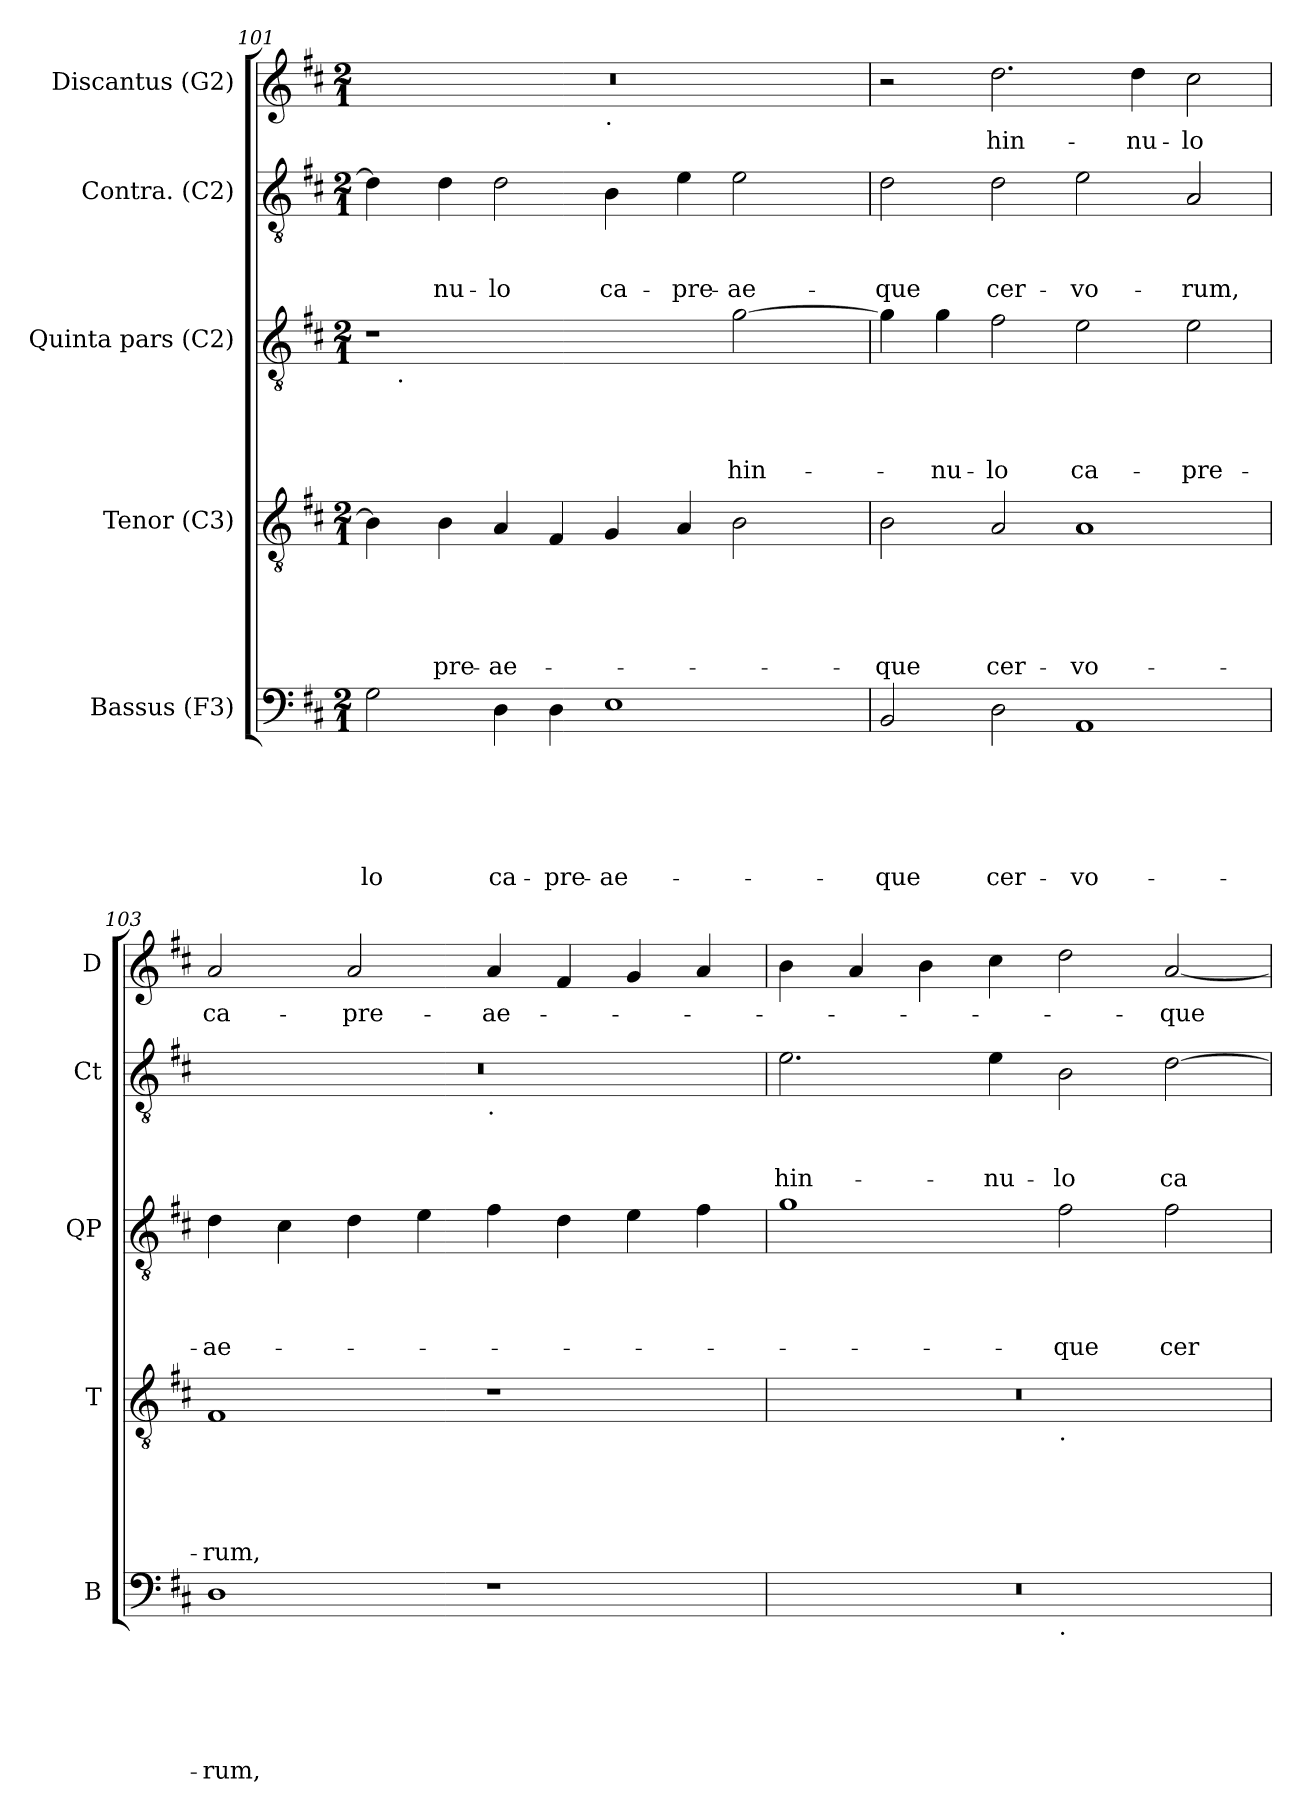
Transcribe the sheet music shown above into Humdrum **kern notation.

**kern	**text	**text	**text	**text	**text	**text	**kern	**text	**text	**text	**text	**text	**kern	**text	**text	**text	**text	**kern	**text	**text	**text	**kern	**text
*part5	*part5	*part5	*part5	*part5	*part5	*part5	*part4	*part4	*part4	*part4	*part4	*part4	*part3	*part3	*part3	*part3	*part3	*part2	*part2	*part2	*part2	*part1	*part1
*staff5	*staff5	*staff5	*staff5	*staff5	*staff5	*staff5	*staff4	*staff4	*staff4	*staff4	*staff4	*staff4	*staff3	*staff3	*staff3	*staff3	*staff3	*staff2	*staff2	*staff2	*staff2	*staff1	*staff1
*I"Bassus (F3)	*	*	*	*	*	*	*I"Tenor (C3)	*	*	*	*	*	*I"Quinta pars (C2)	*	*	*	*	*I"Contra. (C2)	*	*	*	*I"Discantus (G2)	*
*I'B	*	*	*	*	*	*	*I'T	*	*	*	*	*	*I'QP	*	*	*	*	*I'Ct	*	*	*	*I'D	*
*clefF4	*	*	*	*	*	*	*clefGv2	*	*	*	*	*	*clefGv2	*	*	*	*	*clefGv2	*	*	*	*clefG2	*
*k[f#c#]	*	*	*	*	*	*	*k[f#c#]	*	*	*	*	*	*k[f#c#]	*	*	*	*	*k[f#c#]	*	*	*	*k[f#c#]	*
*D:	*	*	*	*	*	*	*D:	*	*	*	*	*	*D:	*	*	*	*	*D:	*	*	*	*D:	*
*M2/1	*	*	*	*	*	*	*M2/1	*	*	*	*	*	*M2/1	*	*	*	*	*M2/1	*	*	*	*M2/1	*
=101	=101	=101	=101	=101	=101	=101	=101	=101	=101	=101	=101	=101	=101	=101	=101	=101	=101	=101	=101	=101	=101	=101	=101
!	!	!	!	!	!	!LO:LY:b	!	!	!	!	!	!	!	!	!	!	!	!	!	!	!	!	!
*	*	*	*	*	*	*	*	*	*	*	*	*	*^	*	*	*	*	*	*	*	*	*^	*
2G\	.	.	.	.	.	-lo	4B\]	.	.	.	.	.	1r	16.ryy	.	.	.	.	4d\]	.	.	.	0r	1ryy	.
!	!	!	!	!	!	!	!	!	!	!	!	!	!	!LO:TX:b:t=.	!	!	!	!	!	!	!	!	!	!	!
.	.	.	.	.	.	.	.	.	.	.	.	.	.	1ryy	.	.	.	.	.	.	.	.	.	.	.
!	!	!	!	!	!	!	!	!	!	!	!	!LO:LY:b	!	!	!	!	!	!	!	!	!	!LO:LY:b	!	!	!
.	.	.	.	.	.	.	4B\	.	.	.	.	-pre-	.	.	.	.	.	.	4d\	.	.	-nu-	.	.	.
!	!	!	!	!	!	!LO:LY:b	!	!	!	!	!	!LO:LY:b	!	!	!	!	!	!	!	!	!	!LO:LY:b:rj	!	!	!
4D\	.	.	.	.	.	ca-	4A/	.	.	.	.	-ae-	.	.	.	.	.	.	2d\	.	.	-lo	.	.	.
!	!	!	!	!	!	!LO:LY:b	!	!	!	!	!	!	!	!	!	!	!	!	!	!	!	!	!	!	!
4D\	.	.	.	.	.	-pre-	4F#/	.	.	.	.	.	.	.	.	.	.	.	.	.	.	.	.	.	.
!	!	!	!	!	!	!	!	!	!	!	!	!	!	!	!	!	!	!	!	!	!	!	!	!LO:TX:b:t=.	!
!	!	!	!	!	!	!LO:LY:b:rj	!	!	!	!	!	!	!	!	!	!	!	!	!	!	!	!LO:LY:b	!	!	!
1E	.	.	.	.	.	-ae-	4G/	.	.	.	.	.	2ryy	.	.	.	.	.	4B\	.	.	ca-	.	1ryy	.
.	.	.	.	.	.	.	.	.	.	.	.	.	.	2ryy	.	.	.	.	.	.	.	.	.	.	.
!	!	!	!	!	!	!	!	!	!	!	!	!	!	!	!	!	!	!	!	!	!	!LO:LY:b	!	!	!
.	.	.	.	.	.	.	4A/	.	.	.	.	.	.	.	.	.	.	.	4e\	.	.	-pre-	.	.	.
!	!	!	!	!	!	!	!	!	!	!	!	!	!	!	!	!	!	!LO:LY:b	!	!	!	!LO:LY:b:rj	!	!	!
.	.	.	.	.	.	.	2B\	.	.	.	.	.	[<2g\	.	.	.	.	hin-	2e\	.	.	-ae-	.	.	.
.	.	.	.	.	.	.	.	.	.	.	.	.	.	4ryy	.	.	.	.	.	.	.	.	.	.	.
.	.	.	.	.	.	.	.	.	.	.	.	.	.	8ryy	.	.	.	.	.	.	.	.	.	.	.
.	.	.	.	.	.	.	.	.	.	.	.	.	.	32ryy	.	.	.	.	.	.	.	.	.	.	.
!!LO:LB:g=z
=102	=102	=102	=102	=102	=102	=102	=102	=102	=102	=102	=102	=102	=102	=102	=102	=102	=102	=102	=102	=102	=102	=102	=102	=102	=102
!	!	!	!	!	!	!LO:LY:b	!	!	!	!	!	!LO:LY:b	!	!	!	!	!	!	!	!	!	!LO:LY:b	!	!	!
*	*	*	*	*	*	*	*	*	*	*	*	*	*v	*v	*	*	*	*	*	*	*	*	*v	*v	*
2BB/	.	.	.	.	.	-que	2B\	.	.	.	.	-que	4g\]	.	.	.	.	2d\	.	.	-que	2r	.
!	!	!	!	!	!	!	!	!	!	!	!	!	!	!	!	!	!LO:LY:b	!	!	!	!	!	!
.	.	.	.	.	.	.	.	.	.	.	.	.	4g\	.	.	.	-nu-	.	.	.	.	.	.
!	!	!	!	!	!	!LO:LY:b	!	!	!	!	!	!LO:LY:b	!	!	!	!	!LO:LY:b	!	!	!	!LO:LY:b	!	!LO:LY:b
2D\	.	.	.	.	.	cer-	2A/	.	.	.	.	cer-	2f#\	.	.	.	-lo	2d\	.	.	cer-	2.dd\	hin-
!	!	!	!	!	!	!LO:LY:b	!	!	!	!	!	!LO:LY:b	!	!	!	!	!LO:LY:b	!	!	!	!LO:LY:b	!	!
1AA	.	.	.	.	.	-vo-	1A	.	.	.	.	-vo-	2e\	.	.	.	ca-	2e\	.	.	-vo-	.	.
!	!	!	!	!	!	!	!	!	!	!	!	!	!	!	!	!	!	!	!	!	!	!	!LO:LY:b
.	.	.	.	.	.	.	.	.	.	.	.	.	.	.	.	.	.	.	.	.	.	4dd\	-nu-
!	!	!	!	!	!	!	!	!	!	!	!	!	!	!	!	!	!LO:LY:b	!	!	!	!LO:LY:b	!	!LO:LY:b
.	.	.	.	.	.	.	.	.	.	.	.	.	2e\	.	.	.	-pre-	2A/	.	.	-rum,	2cc#\	-lo
=103	=103	=103	=103	=103	=103	=103	=103	=103	=103	=103	=103	=103	=103	=103	=103	=103	=103	=103	=103	=103	=103	=103	=103
!	!	!	!	!	!	!LO:LY:b	!	!	!	!	!	!LO:LY:b	!	!	!	!	!LO:LY:b	!	!	!	!	!	!LO:LY:b
*	*	*	*	*	*	*	*	*	*	*	*	*	*	*	*	*	*	*^	*	*	*	*	*
1D	.	.	.	.	.	-rum,	1F#	.	.	.	.	-rum,	4d\	.	.	.	-ae-	0r	1ryy	.	.	.	2a/	ca-
.	.	.	.	.	.	.	.	.	.	.	.	.	4c#\	.	.	.	.	.	.	.	.	.	.	.
!	!	!	!	!	!	!	!	!	!	!	!	!	!	!	!	!	!	!	!	!	!	!	!	!LO:LY:b
.	.	.	.	.	.	.	.	.	.	.	.	.	4d\	.	.	.	.	.	.	.	.	.	2a/	-pre-
.	.	.	.	.	.	.	.	.	.	.	.	.	4e\	.	.	.	.	.	.	.	.	.	.	.
!	!	!	!	!	!	!	!	!	!	!	!	!	!	!	!	!	!	!	!LO:TX:b:t=.	!	!	!	!	!
!	!	!	!	!	!	!	!	!	!	!	!	!	!	!	!	!	!	!	!	!	!	!	!	!LO:LY:b
1r	.	.	.	.	.	.	1r	.	.	.	.	.	4f#\	.	.	.	.	.	1ryy	.	.	.	4a/	-ae-
.	.	.	.	.	.	.	.	.	.	.	.	.	4d\	.	.	.	.	.	.	.	.	.	4f#/	.
.	.	.	.	.	.	.	.	.	.	.	.	.	4e\	.	.	.	.	.	.	.	.	.	4g/	.
.	.	.	.	.	.	.	.	.	.	.	.	.	4f#\	.	.	.	.	.	.	.	.	.	4a/	.
=104	=104	=104	=104	=104	=104	=104	=104	=104	=104	=104	=104	=104	=104	=104	=104	=104	=104	=104	=104	=104	=104	=104	=104	=104
!	!	!	!	!	!	!	!	!	!	!	!	!	!	!	!	!	!	!	!	!	!	!LO:LY:b	!	!
*^	*	*	*	*	*	*	*^	*	*	*	*	*	*	*	*	*	*	*v	*v	*	*	*	*	*
0r	1ryy	.	.	.	.	.	.	0r	1ryy	.	.	.	.	.	1g	.	.	.	.	2.e\	.	.	hin-	4b\	.
.	.	.	.	.	.	.	.	.	.	.	.	.	.	.	.	.	.	.	.	.	.	.	.	4a/	.
.	.	.	.	.	.	.	.	.	.	.	.	.	.	.	.	.	.	.	.	.	.	.	.	4b\	.
!	!	!	!	!	!	!	!	!	!	!	!	!	!	!	!	!	!	!	!	!	!	!	!LO:LY:b	!	!
.	.	.	.	.	.	.	.	.	.	.	.	.	.	.	.	.	.	.	.	4e\	.	.	-nu-	4cc#\	.
!	!	!	!	!	!	!	!	!	!LO:TX:b:t=.	!	!	!	!	!	!	!	!	!	!	!	!	!	!	!	!
!	!LO:TX:b:t=.	!	!	!	!	!	!	!	!	!	!	!	!	!	!	!	!	!	!	!	!	!	!	!	!
!	!	!	!	!	!	!	!	!	!	!	!	!	!	!	!	!	!	!	!LO:LY:b	!	!	!	!LO:LY:b	!	!
.	1ryy	.	.	.	.	.	.	.	1ryy	.	.	.	.	.	2f#\	.	.	.	-que	2B\	.	.	-lo	2dd\	.
!	!	!	!	!	!	!	!	!	!	!	!	!	!	!	!	!	!	!	!LO:LY:b	!	!	!	!LO:LY:b	!	!LO:LY:b
.	.	.	.	.	.	.	.	.	.	.	.	.	.	.	2f#\	.	.	.	cer-	[>2d\	.	.	ca-	[<2a/	-que
*v	*v	*	*	*	*	*	*	*	*	*	*	*	*	*	*	*	*	*	*	*	*	*	*	*	*
*	*	*	*	*	*	*	*v	*v	*	*	*	*	*	*	*	*	*	*	*	*	*	*	*	*
=	=	=	=	=	=	=	=	=	=	=	=	=	=	=	=	=	=	=	=	=	=	=	=
*-	*-	*-	*-	*-	*-	*-	*-	*-	*-	*-	*-	*-	*-	*-	*-	*-	*-	*-	*-	*-	*-	*-	*-
